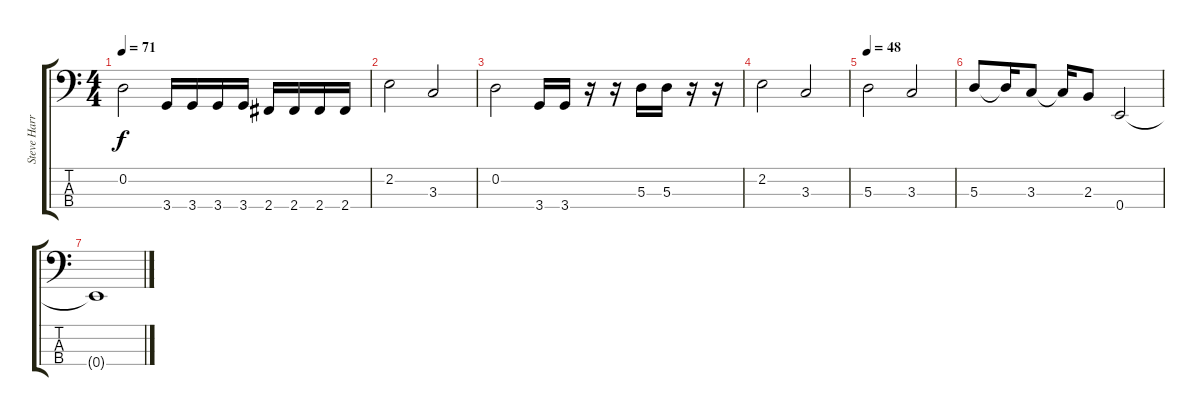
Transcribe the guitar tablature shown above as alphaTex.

\track ("Steve Harris" "Steve Harr") {instrument electricbassfinger}
\staff {score tabs}
\tuning (G2 D2 A1 E1) {hide}
\ts (4 4)
\tempo 71
\clef f4
\ks c
0.2.2{dy f} 3.4.16 3.4.16 3.4.16 3.4.16 2.4.16 2.4.16 2.4.16 2.4.16 |
2.2.2 3.3.2 |
0.2.2 3.4.16 3.4.16 r.16 r.16 5.3.16 5.3.16 r.16 r.16 |
2.2.2 3.3.2 |
\tempo 48
5.3.2 3.3.2 |
5.3.8 5.3{t}.16 3.3.8 3.3{t}.16 2.3.8 0.4.2 |
0.4{t}.1
